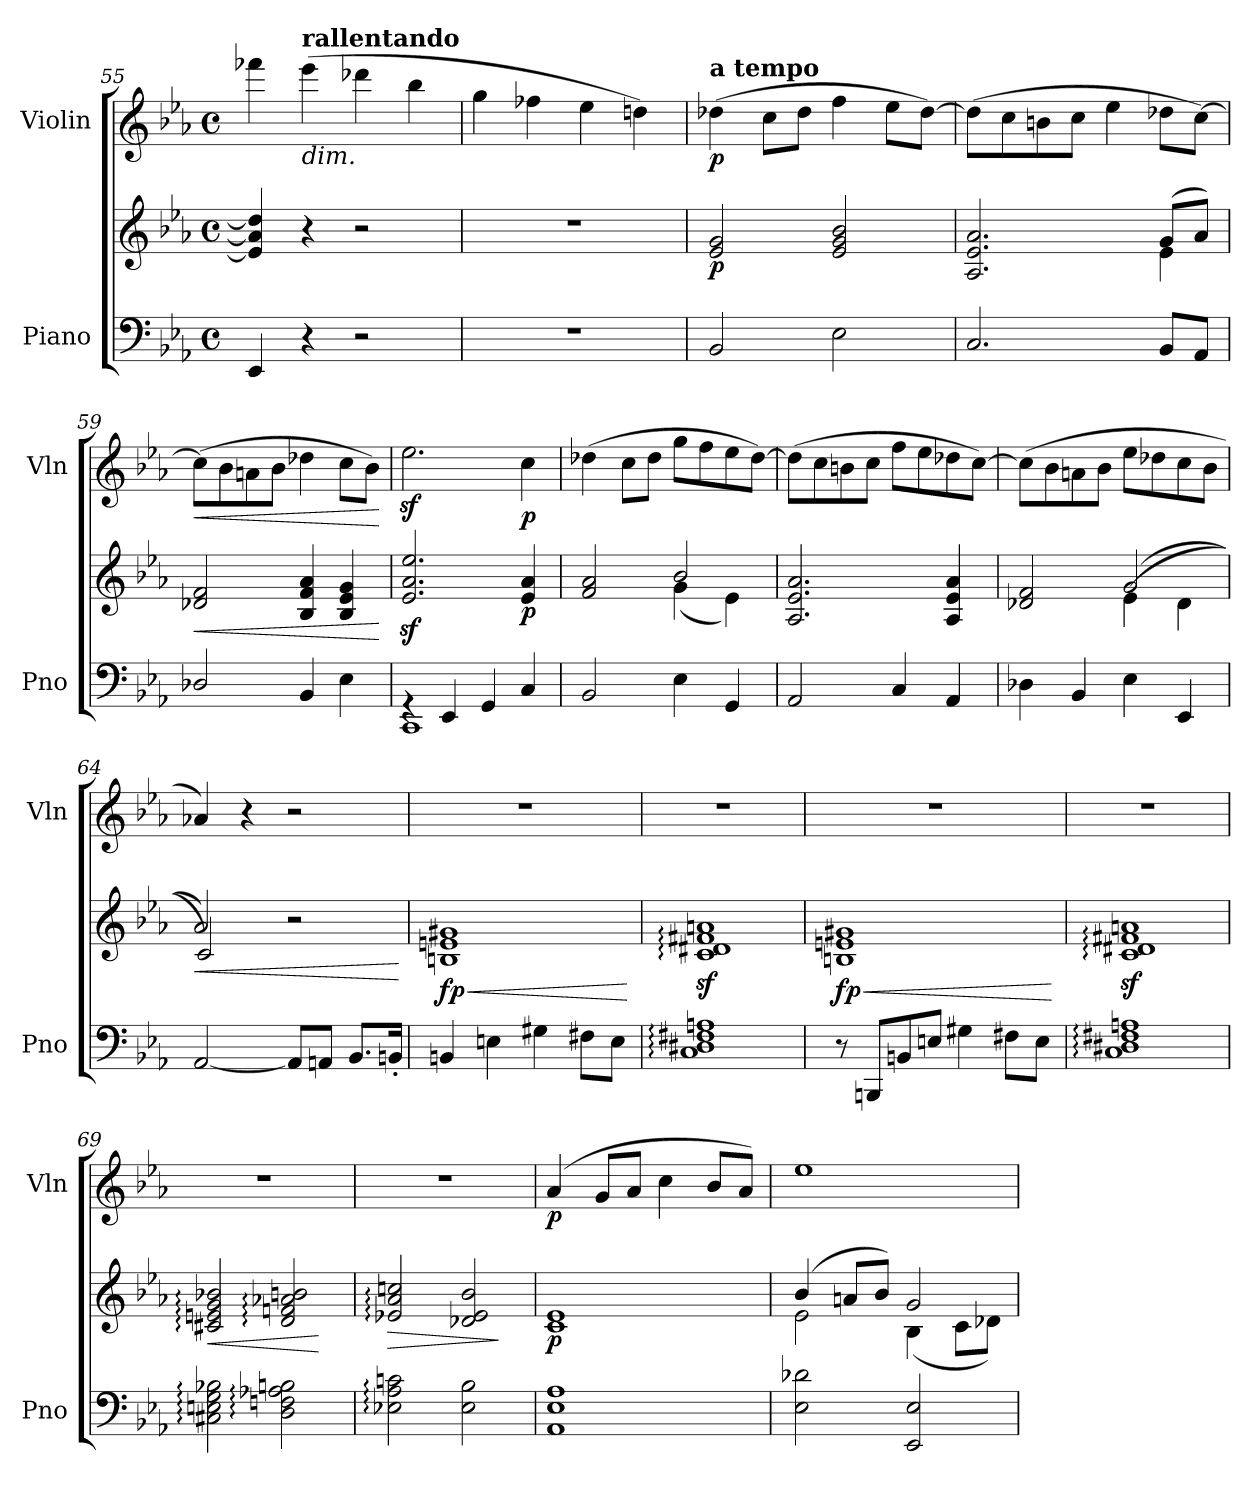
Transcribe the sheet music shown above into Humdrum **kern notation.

**kern	**kern	**dynam	**kern	**dynam
*part2	*part2	*part2	*part1	*part1
*staff3	*staff2	*staff2/3	*staff1	*staff1
*I"Piano	*	*	*I"Violin	*
*I'Pno	*	*	*I'Vln	*
*clefF4	*clefG2	*	*clefG2	*
*k[b-e-a-]	*k[b-e-a-]	*	*k[b-e-a-]	*
*M4/4	*M4/4	*	*M4/4	*
*met(c)	*met(c)	*	*met(c)	*
=55	=55	=55	=55	=55
4EE-/	4e-/] 4a-/] 4dd-/]	.	4fff-X\	.
!	!	!	!LO:TX:b:i:t=dim.	!
!	!	!	!LO:TX:a:B:t=rallentando	!
4r	4r	.	(>4eee-\	.
2r	2r	.	4ddd-X\	.
.	.	.	4bb-\	.
=56	=56	=56	=56	=56
*	*	*	*MM140	*
1r	1r	.	4gg\	.
.	.	.	4ff-X\	.
*	*	*	*MM100	*
.	.	.	4ee-\	.
.	.	.	4ddn\)	.
=57	=57	=57	=57	=57
!	!	!	!LO:TX:a:B:t=a tempo	!
!	!	!LO:DY:b	!	!LO:DY:b
2BB-/	2e-/ 2g/	p	(>4dd-X\	p
.	.	.	8cc\L	.
.	.	.	8dd-\J	.
2E-\	2e-/ 2g/ 2b-/	.	4ff\	.
.	.	.	8ee-\L	.
.	.	.	[8dd-\J)	.
=58	=58	=58	=58	=58
*	*^	*	*	*
2.C/	2.A-/ 2.e-/ 2.a-/	2.ryy	.	(>8dd-\L]	.
.	.	.	.	8cc\	.
.	.	.	.	8bn\	.
.	.	.	.	8cc\J	.
.	.	.	.	4ee-\	.
8BB-/L	(>8g/L	4e-\	.	8dd-X\L	.
8AA-/J	8a-/J)	.	.	[8cc\J)	.
*	*v	*v	*	*	*
=59	=59	=59	=59	=59
!	!	!LO:HP:b	!	!LO:HP:b
2D-X/	2d-X/ 2f/	<	(>8cc\L]	<
.	.	.	8b-\	.
.	.	.	8an\	.
.	.	.	8b-\J	.
4BB-/	4B-/ 4f/ 4a-/	.	4dd-X\	.
4E-\	4B-/ 4e-/ 4g/	.	8cc\L	.
.	.	.	8b-\J)	.
.	.	[	.	[
!!LO:LB:g=z
=60	=60	=60	=60	=60
*^	*	*	*	*
4rGG	1CC	2.e-/z< 2.a-/z< 2.ee-/z<	.	2.ee-z<\	.
4EE-/	.	.	.	.	.
4GG/	.	.	.	.	.
!	!	!	!LO:DY:b	!	!LO:DY:b
4C/	.	4e-/ 4a-/	p	4cc\	p
*v	*v	*	*	*	*
=61	=61	=61	=61	=61
*	*^	*	*	*
2BB-/	2f/ 2a-/	2ryy	.	(>4dd-X\	.
.	.	.	.	8cc\L	.
.	.	.	.	8dd-\J	.
4E-\	2b-/	(<4g\	.	8gg\L	.
.	.	.	.	8ff\	.
4GG/	.	4e-\)	.	8ee-\	.
.	.	.	.	[8dd-\J)	.
*	*v	*v	*	*	*
=62	=62	=62	=62	=62
2AA-/	2.A-/ 2.e-/ 2.a-/	.	(>8dd-\L]	.
.	.	.	8cc\	.
.	.	.	8bn\	.
.	.	.	8cc\J	.
4C/	.	.	8ff\L	.
.	.	.	8ee-\	.
4AA-/	4A-/ 4e-/ 4a-/	.	8dd-X\	.
.	.	.	[8cc\J)	.
=63	=63	=63	=63	=63
*	*^	*	*	*
4D-X\	2d-X/ 2f/	2ryy	.	(>8cc\L]	.
.	.	.	.	8b-\	.
4BB-/	.	.	.	8an\	.
.	.	.	.	8b-\J	.
4E-\	(>2g/	(<4e-\	.	8ee-\L	.
.	.	.	.	8dd-X\	.
4EE-/	.	4d-\	.	8cc\	.
.	.	.	.	8b-\J	.
=64	=64	=64	=64	=64	=64
!	!	!	!LO:HP:b	!	!
[2AA-/	2a-/)	2c/)	<	4a-X/)	.
.	.	.	.	4r	.
8AA-/L]	2r	2ryy	.	2r	.
8AAn/J	.	.	.	.	.
8.BB-/L	.	.	.	.	.
16BBn'/Jk	.	.	.	.	.
*	*v	*v	*	*	*
.	.	[	.	.
=65	=65	=65	=65	=65
!	!	!LO:HP:b	!	!
!	!	!LO:DY:n=1:b	!	!
4BBn/	1Bn 1en 1g#X	< fp	1r	.
4En\	.	.	.	.
4G#X\	.	.	.	.
8F#X\L	.	.	.	.
8E\J	.	.	.	.
.	.	[	.	.
=66	=66	=66	=66	=66
1C: 1D#X: 1F#X: 1An:	1cz<: 1d#Xz<: 1f#Xz<: 1anz<:	.	1r	.
!!LO:LB:g=z
=67	=67	=67	=67	=67
!	!	!LO:HP:b	!	!
!	!	!LO:DY:n=1:b	!	!
8r	1Bn 1en 1g#X	< fp	1r	.
8BBBn/L	.	.	.	.
8BBn/	.	.	.	.
8En/J	.	.	.	.
4G#X\	.	.	.	.
8F#X\L	.	.	.	.
8E\J	.	.	.	.
.	.	[	.	.
=68	=68	=68	=68	=68
1C: 1D#X: 1F#X: 1An:	1cz<: 1d#Xz<: 1f#Xz<: 1anz<:	.	1r	.
=69	=69	=69	=69	=69
!	!	!LO:HP:b	!	!
2C#X\: 2En\: 2G\: 2B-X\:	2c#X/: 2en/: 2g/: 2b-X/:	<	1r	.
2D\: 2Fn\: 2A-X\: 2Bn\:	2d/: 2fn/: 2a-X/: 2bn/:	.	.	.
.	.	[	.	.
=70	=70	=70	=70	=70
!	!	!LO:HP:b	!	!
2E-X\: 2A-\: 2cn\:	2e-X/: 2a-/: 2ccn/:	>	1r	.
2E-\ 2B-\	2d-X/ 2e-/ 2b-/	.	.	.
.	.	]	.	.
=71	=71	=71	=71	=71
!	!	!LO:DY:b	!	!LO:DY:b
1AA- 1E- 1A-	1c 1e-	p	(<4a-/	p
.	.	.	8g/L	.
.	.	.	8a-/J	.
.	.	.	4cc\	.
.	.	.	8b-/L	.
.	.	.	8a-/J)	.
=72	=72	=72	=72	=72
*	*^	*	*	*
2E-\ 2d-X\	(>4b-/	2e-\	.	1ee-	.
.	8an/L	.	.	.	.
.	8b-/J)	.	.	.	.
2EE-/ 2E-/	2g/	(<4B-\	.	.	.
.	.	8c\L	.	.	.
.	.	8d-X\J)	.	.	.
*	*v	*v	*	*	*
=	=	=	=	=
*-	*-	*-	*-	*-
